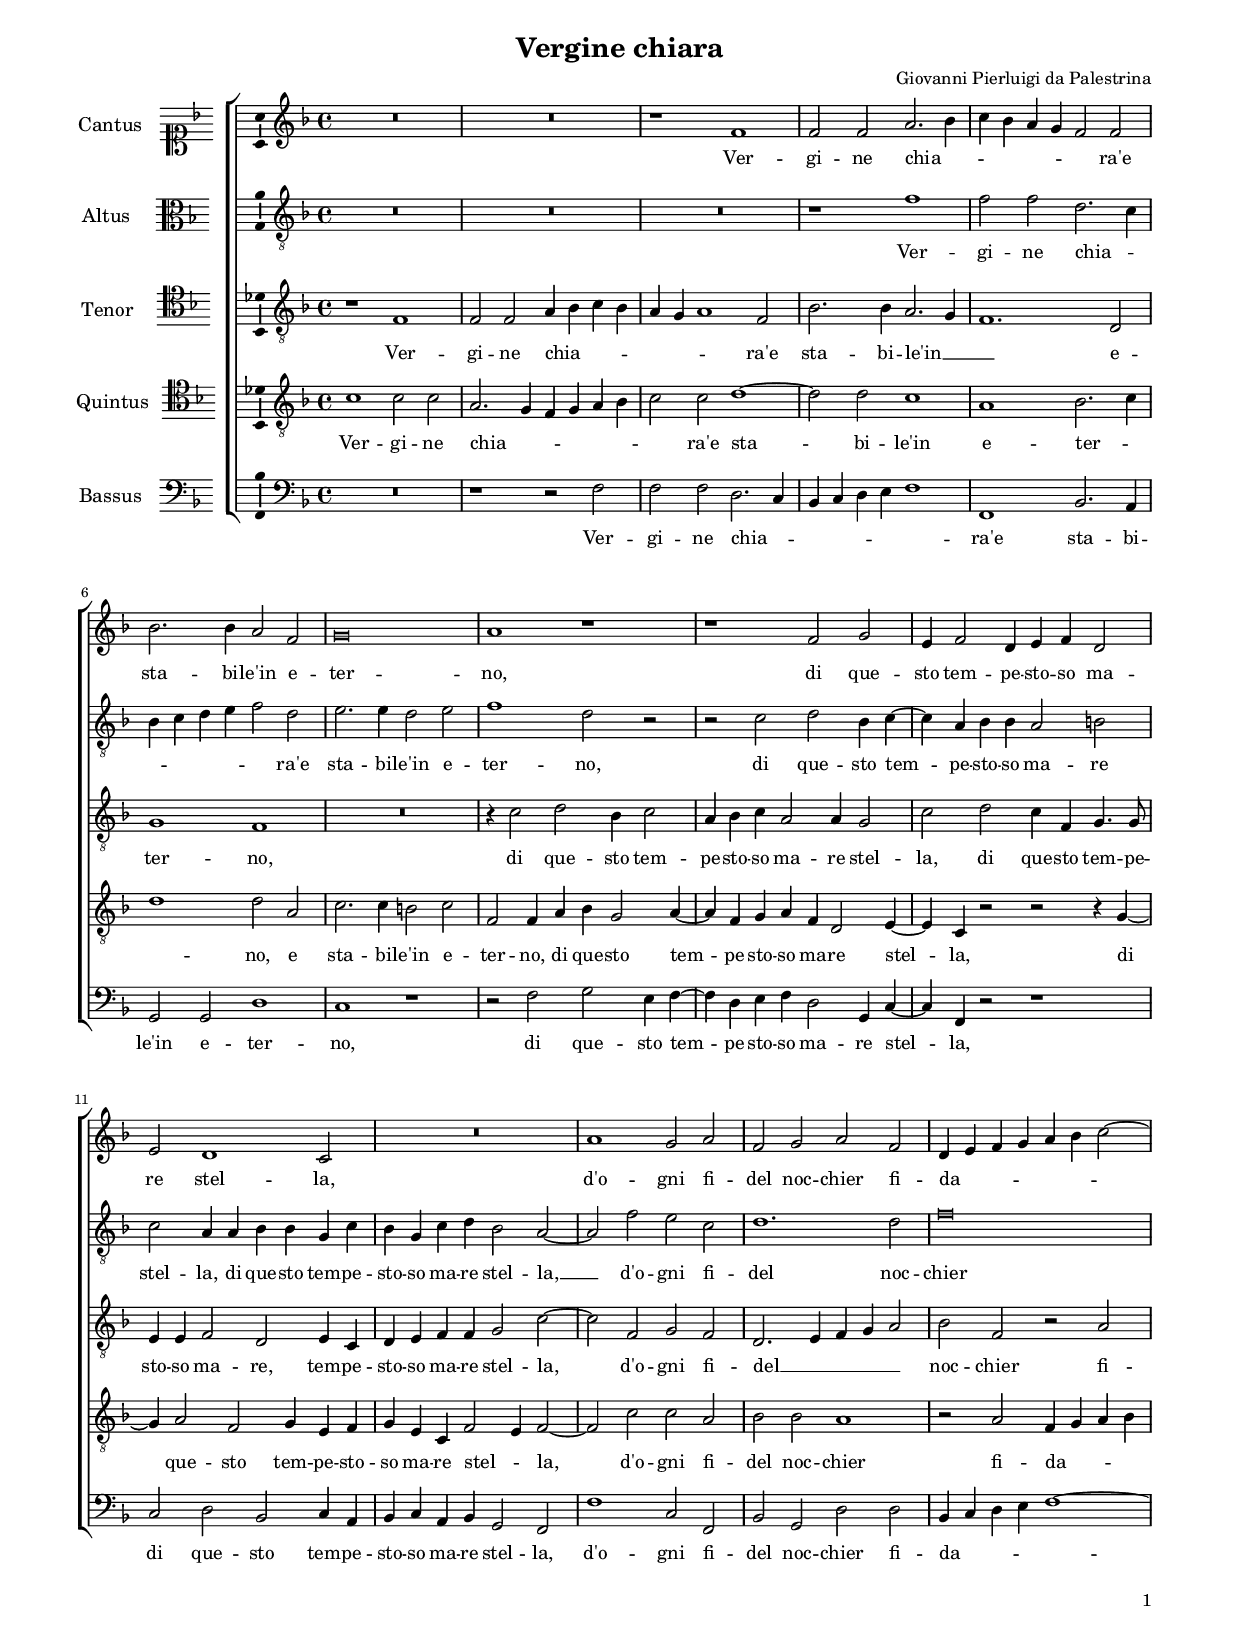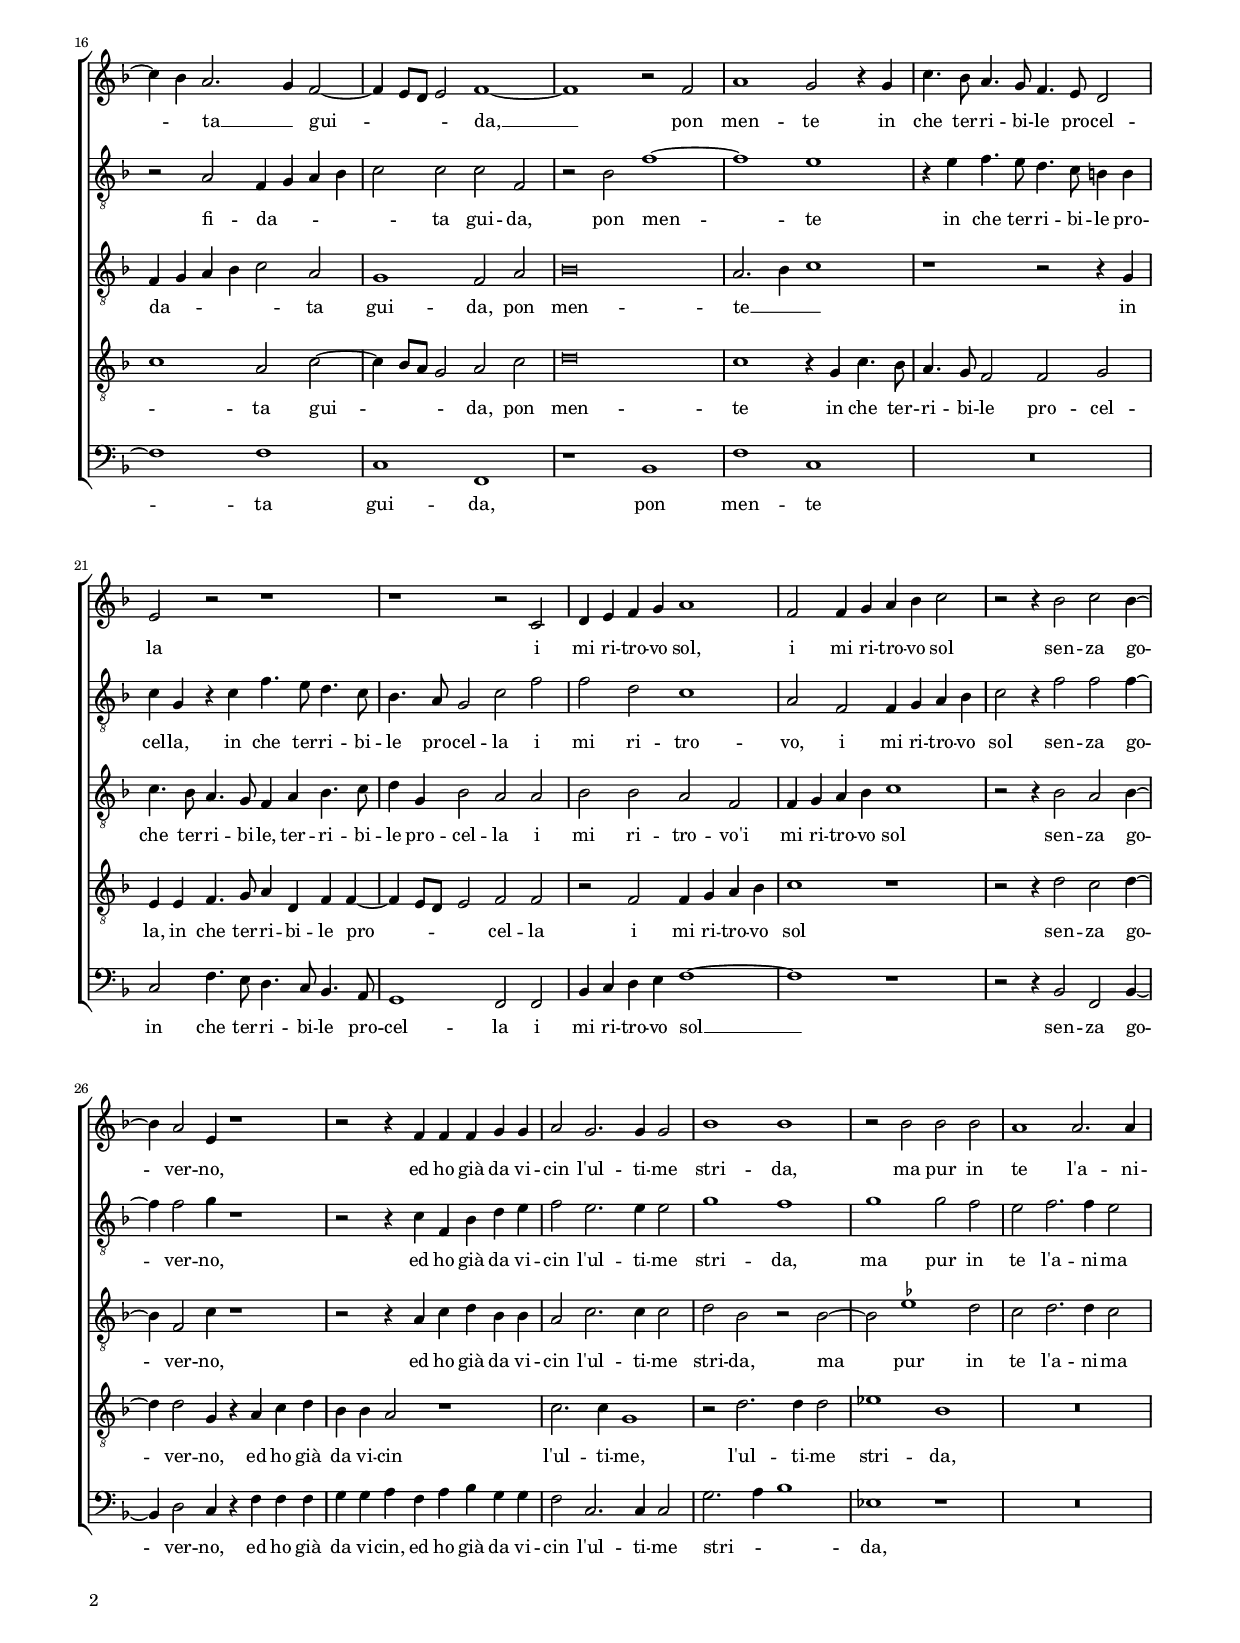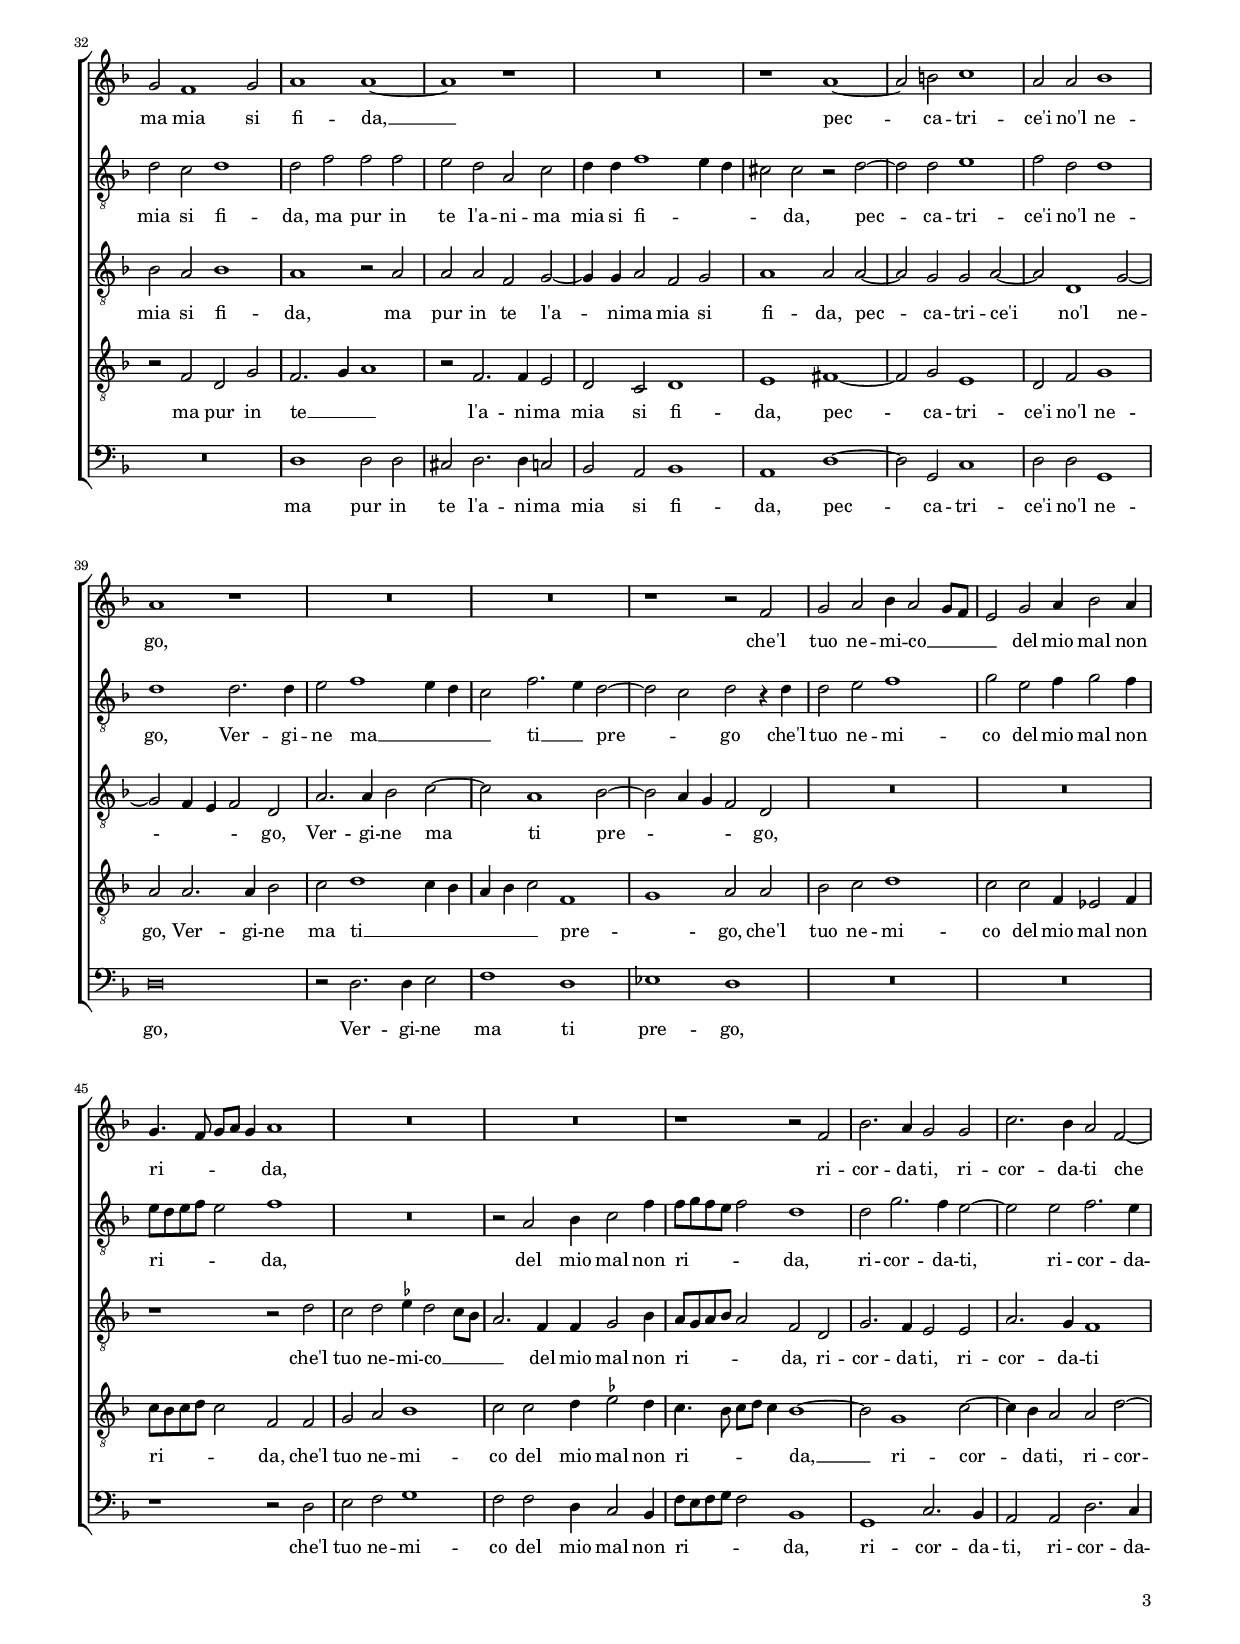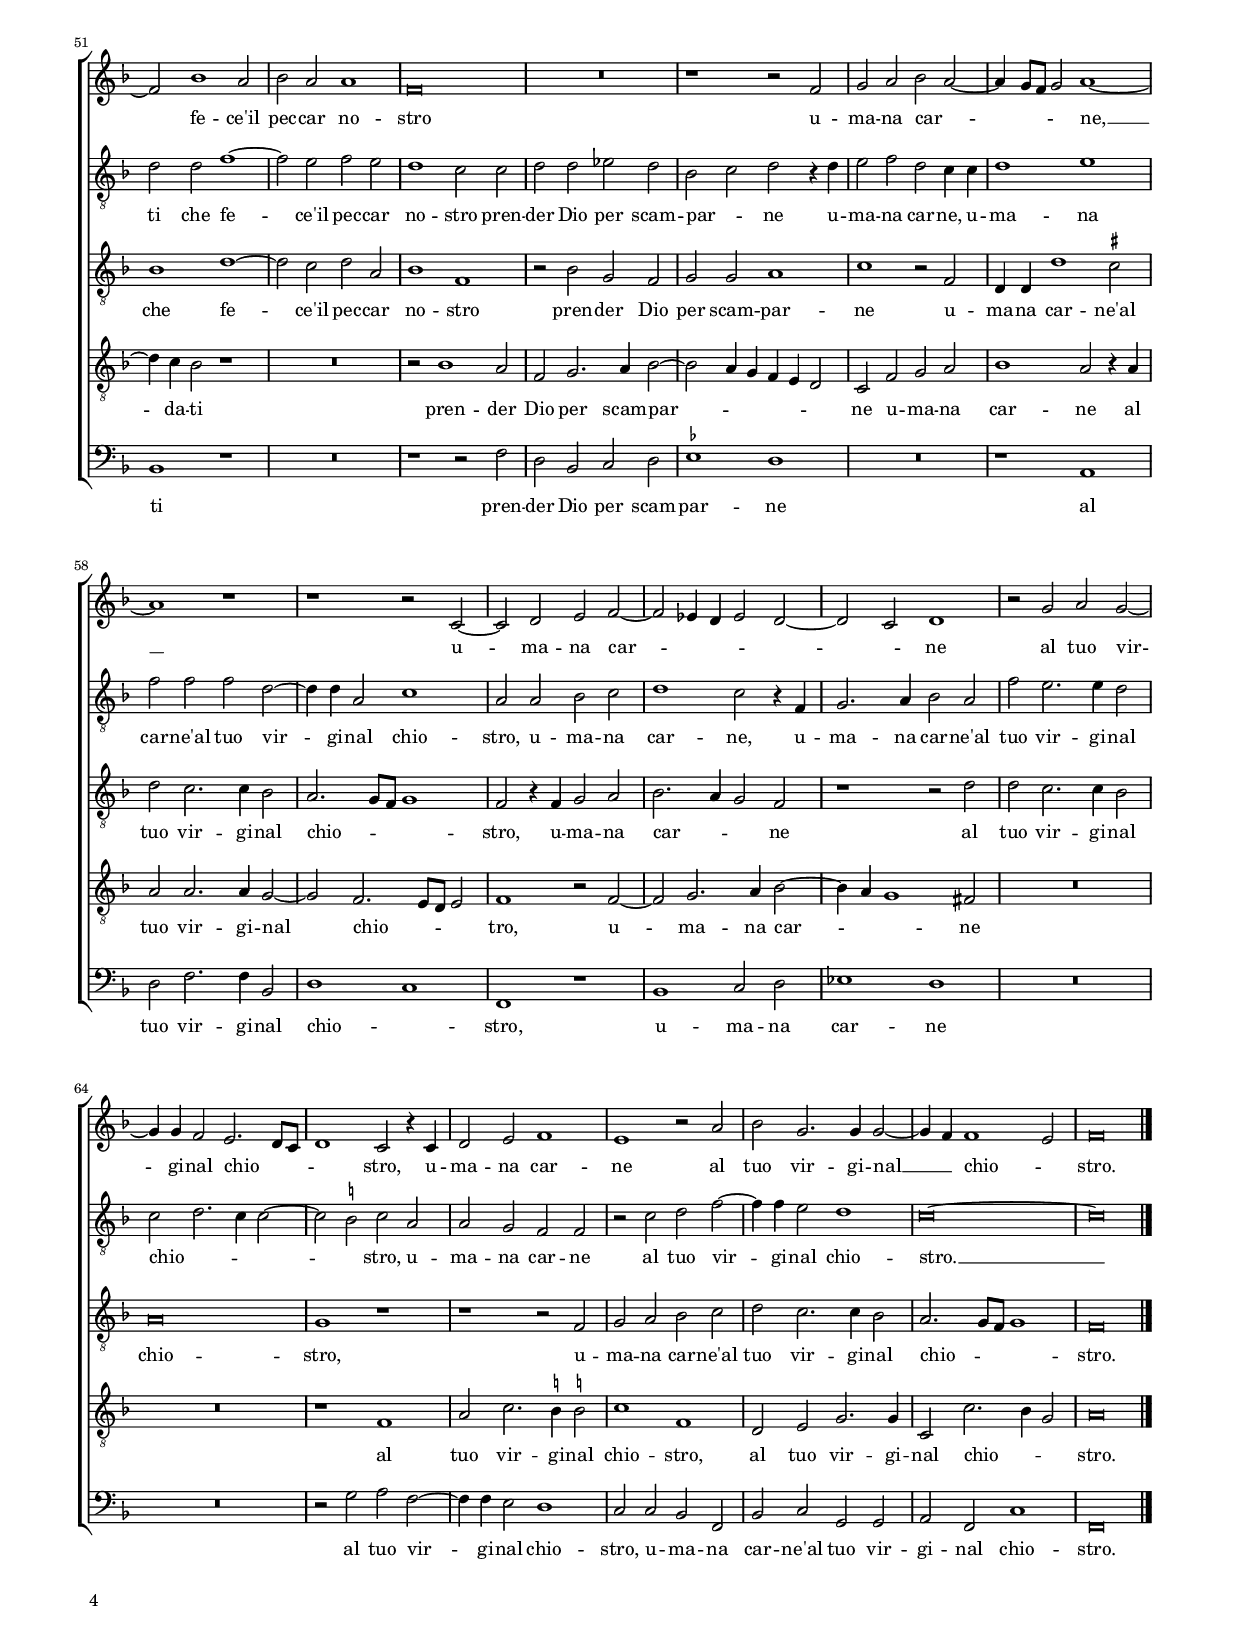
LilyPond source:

\header
{
  title="Vergine chiara"
  composer="Giovanni Pierluigi da Palestrina"
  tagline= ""
}

\version "2.22.2"
\language deutsch
#(set-global-staff-size 15)
% #(set-default-paper-size "letter")
#(ly:set-option 'point-and-click #f)




	ficta = { \once \set suggestAccidentals = ##t }

	forget = #(define-music-function (music) (ly:music?) #{
		\accidentalStyle forget
		$music
		\accidentalStyle default
		#})

	m = \melisma
	me = \melismaEnd
%	\mark \markup { \override #'(style . baroque) { \note  {\breve} #1 = \note {\breve.} #1 } }

   
\paper
	{
	top-margin = 1.8 \cm
	bottom-margin = 1.2 \cm
	left-margin = 1.5 \cm
	right-margin = 1.5 \cm
	ragged-bottom = ##f
	ragged-last-bottom = ##f
	print-page-number = ##f
	system-system-spacing = #'((basic-distance . 17) (minimum-distance . 14) (padding . 7) (strechability . 150))
    oddFooterMarkup=\markup   \fill-line { "" \fromproperty #'page:page-number-string }
    evenFooterMarkup=\markup  \fill-line { \fromproperty #'page:page-number-string "" }
    last-bottom-spacing = #'((basic-distance . 12) (minimum-distance . 7) (padding . 4))
	systems-per-page = 3
%   page-count = 3
%	min-systems-per-page = 3
%	print-all-headers = ##t
%	print-first-page-number = ##t
%	first-page-number = 1
	}

	
global = {
    % \set Staff.autoBeaming = ##f
	\key f \major
	\time 4/4 \set Score.measureLength = #(ly:make-moment 2/1)
    \set Score.tempoHideNote = ##t
    \tempo 2 = 90
    \skip 1*2*70 \bar "|."
	}
    

incipitcantus = \markup { \score {
	{
	\set Staff.instrumentName = \markup { \fontsize #1 "Cantus" }
	\key f \major
	\clef soprano
	s4 \bar ""
	}
	\layout  {
	raggedright = ##t
	indent = 1.6 \cm
	line-width = 2.5\cm
	\context { \Staff \remove Time_signature_engraver }
	\override Staff.Clef.Y-extent = #'(0 . 0)
	}} \hspace #1 }

      
incipitaltus = \markup { \score {
	{
	\set Staff.instrumentName = \markup { \fontsize #1 "Altus" }
	\key f \major
	\clef alto
	s4 \bar ""
	}
	\layout  {
	raggedright = ##t
	indent = 1.6 \cm
	line-width = 2.5\cm
	\context { \Staff \remove Time_signature_engraver }
	\override Staff.Clef.Y-extent = #'(0 . 0)
	}} \hspace #1 }


incipittenor = \markup { \score {
	{
	\set Staff.instrumentName = \markup { \fontsize #1 "Tenor" }
	\key f \major
	\clef tenor
	s4 \bar ""
	}
	\layout  {
	raggedright = ##t
	indent = 1.6 \cm
	line-width = 2.5\cm
	\context { \Staff \remove Time_signature_engraver }
	\override Staff.Clef.Y-extent = #'(0 . 0)
	}} \hspace #1 }
      
      
incipitquintus = \markup { \score {
	{
	\set Staff.instrumentName = \markup { \fontsize #1 "Quintus" }
	\key f \major
	\clef tenor
	s4 \bar ""
	}
	\layout  {
	raggedright = ##t
	indent = 1.6 \cm
	line-width = 2.5\cm
	\context { \Staff \remove Time_signature_engraver }
	\override Staff.Clef.Y-extent = #'(0 . 0)
	}} \hspace #1 }
      
      
incipitbassus = \markup { \score {
	{
	\set Staff.instrumentName = \markup { \fontsize #1 "Bassus" }
	\key f \major
	\clef bass
	s4 \bar ""
	}
	\layout  {
	raggedright = ##t
	indent = 1.6 \cm
	line-width = 2.5\cm
	\context { \Staff \remove Time_signature_engraver }
	\override Staff.Clef.Y-extent = #'(0 . 0)
	}} \hspace #1 }


cantus =  \relative c''
	{
	R\breve
	R\breve
	r1 f,
	f2 f a2. b4
%5
	c4 b a g f2 f |
	b2. b4 a2 f
	g\breve
	a1 r
	r1 f2 g
%10
	e4 f2 d4 e4 f d2 |
	e2 d1 c2
	R\breve
	a'1 g2 a
	f2 g a f
%15
	d4 e f g a b c2~ |
	c4 b a2. g4 f2~
	f4 e8 d e2 f1~
	f1 r2 f
	a1 g2 r4 g
%20
	c4. b8 a4. g8 f4. e8 d2 |
	e2 r r1
	r1 r2 c
	d4 e f g a1
	f2 f4 g a b c2
%25
	r2 r4 b2 c2 b4~ |
	b4 a2 e4 r1
	r2 r4 f f f g g
	a2 g2. g4 g2
	b1 b
%30
	r2 b b b |
	a1 a2. a4
	g2 f1 g2
	a1 a~
	a1 r
%35
	R\breve |
	r1 a~
	a2 h c1
	a2 a b1
	a1 r
%40
	R\breve |
	R\breve
	r1 r2 f
	g2 a b4 a2 g8 f
	e2 g a4 b2 a4
%45
	g4. f8 g8 a g4 a1 |
	R\breve
	R\breve
	r1 r2 f
	b2. a4 g2 g
%50
	c2. b4 a2 f~ |
	f2 b1 a2
	b2 a a1
	f\breve
	R\breve
%55
	r1 r2 f |
	g2 a b a~
	a4 g8 f g2 a1~
	a1 r
	r1 r2 c,~
%60
	c2 d e f~ |
	f2 es4 d es2 d~
	d2 c d1
	r2 g a g~
	g4 g f2 e2. d8 c
%65
	d1 c2 r4 c |
	d2 e f1
	e1 r2 a
	b2 g2. g4 g2~
	g4 f f1 e2
%70
	f\breve |
	}


altus =  \relative c'
	{
	R\breve
	R\breve
	R\breve
	r1 f
%5
	f2 f d2. c4 |
	b4 c d e f2 d
	e2. e4 d2 e
	f1 d2 r
	r2 c d b4 c~
%10
	c4 a b b a2 h |
	c2 a4 a b b g c
	b4 g c d b2 a~
	a2 f' e c
	d1. d2
%15
	f\breve |
	r2 a, f4 g a b
	c2 c c f,
	r2 b f'1~
	f1 e
%20
	r4 e f4. e8 d4. c8 h4 h |
	c4 g r c f4. e8 d4. c8
	b4. a8 g2 c f
	f2 d c1
	a2 f f4 g a b
%25
	c2 r4 f2 f2 f4~ |
	f4 f2 g4 r1
	r2 r4 c, f, b d e
	f2 e2. e4 e2
	g1 f
%30
	g1 g2 f |
	e2 f2. f4 e2
	d2 c d1
	d2 f f f
	e2 d a c
%35
	d4 d f1 e4 d |
	cis2 cis r d~
	d2 d e1
	f2 d d1
	d1 d2. d4
%40
	e2 f1 e4 d |
	c2 f2. e4 d2~
	d2 c d r4 d
	d2 e f1
	g2 e f4 g2 f4
%45
	e8 d e f e2 f1 |
	R\breve
	r2 a, b4 c2 f4
	f8 g f e f2 d1
	d2 g2. f4 e2~
%50
	e2 e f2. e4 |
	d2 d f1~
	f2 e f e
	d1 c2 c
	d2 d es d
%55
	b2 c d r4 d |
	e2 f d c4 c
	d1 e
	f2 f f d~
	d4 d a2 c1
%60
	a2 a b c |
	d1 c2 r4 f,
	g2. a4 b2 a
	f'2 e2. e4 d2
	c2 d2. c4 c2~
%65
	c2 \ficta h c a |
	a2 g f f
	r2 c' d f~
	f4 f e2 d1
	c\breve~
%70
	c\breve |
	}


tenor =  \relative c'
	{
	r1 f,
	f2 f a4 b c b
	a4 g a1 f2
	b2. b4 a2. g4
%5
	f1. d2 |
	g1 f
	R\breve
	r4 c'2 d2 b4 c2
	a4 b c a2 a4 g2
%10
	c2 d c4 f, g4. g8 |
	e4 e f2 d e4 c
	d4 e f f g2 c~
	c2 f, g f
	d2. e4 f g a2
%15
	b2 f r a |
	f4 g a b c2 a
	g1 f2 a
	b\breve
	a2. b4 c1
%20
	r1 r2 r4 g |
	c4. b8 a4. g8 f4 a b4. c8
	d4 g, b2 a a
	b2 b a f
	f4 g a b c1
%25
	r2 r4 b2 a2 b4~ |
	b4 f2 c'4 r1
	r2 r4 a c4 d b b
	a2 c2. c4 c2
	d2 b r b~
%30
	b2 \ficta es1 d2 |
	c2 d2. d4 c2
	b2 a b1
	a1 r2 a
	a2 a f g~
%35
	g4 g a2 f g |
	a1 a2 a~
	a2 g g a~
	a2 d,1 g2~
	g2 f4 e f2 d
%40
	a'2. a4 b2 c~ |
	c2 a1 b2~
	b2 a4 g f2 d
	R\breve
	R\breve
%45
	r1 r2 d' |
	c2 d \ficta es4 d2 c8 b
	a2. f4 f4 g2 b4
	a8 g a b a2 f d
	g2. f4 e2 e
%50
	a2. g4 f1 |
	b1 d~
	d2 c d a
	b1 f
	r2 b g f
%55
	g2 g a1 |
	c1 r2 f,
	d4 d d'1 \ficta cis2
	d2 c2. c4 b2
	a2. g8 f g1
%60
	f2 r4 f g2 a |
	b2. a4 g2 f
	r1 r2 d'
	d2 c2. c4 b2
	a\breve
%65
	g1 r |
	r1 r2 f
	g2 a b c
	d2 c2. c4 b2
	a2. g8 f g1
%70
	f\breve |
	}


quintus  =  \relative c'
	{
	c1 c2 c
	a2. g4 f g a b
	c2 c d1~
	d2 d c1
%5
	a1 b2. c4 |
	d1 d2 a
	c2. c4 h2 c
	f,2 f4 a b g2 a4~
	a4 f g a f d2 e4~
%10
	e4 c r2 r2 r4 g'~ |
	g4 a2 f2 g4 e f
	g4 e c f2 e4 f2~
	f2 c' c a
	b2 b a1
%15
	r2 a f4 g a b |
	c1 a2 c~
	c4 b8 a g2 a c
	d\breve
	c1 r4 g c4. b8
%20
	a4. g8 f2 f g |
	e4 e f4. g8 a4 d, f f~
	f4 e8 d e2 f f
	r2 f f4 g a b
	c1 r
%25
	r2 r4 d2 c2 d4~ |
	d4 d2 g,4 r4 a c d
	b4 b a2 r1
	c2. c4 g1
	r2 d'2. d4 d2
%30
	es1 b |
	R\breve
	r2 f d g
	f2. g4 a1
	r2 f2. f4 e2
%35
	d2 c d1 |
	e1 fis~
	fis2 g e1
	d2 f g1
	a2 a2. a4 b2
%40
	c2 d1 c4 b |
	a4 b c2 f,1
	g1 a2 a
	b2 c d1
	c2 c f,4 es2 f4
%45
	c'8 b c d c2 f, f |
	g2 a b1
	c2 c d4 \ficta es2 d4
	c4. b8 c8 d c4 b1~
	b2 g1 c2~
%50
	c4 b4 a2 a d~ |
	d4 c4 b2 r1
	R\breve
	r2 b1 a2
	f2 g2. a4 b2~
%55
	b2 a4 g f e d2 |
	c2 f g a
	b1 a2 r4 a
	a2 a2. a4 g2~
	g2 f2. e8 d e2
%60
	f1 r2 f~ |
	f2 g2. a4 b2~
	b4 a g1 fis2
	R\breve
	R\breve
%65
	r1 f |
	a2 c2. \ficta h4 \ficta h!2
	c1 f,
	d2 e g2. g4
	c,2 c'2. b4 g2
%70
	a\breve |
	}


bassus  =  \relative c
	{
	R\breve
	r1 r2 f
	f2 f d2. c4
	b4 c d e f1
%5
	f,1 b2. a4 |
	g2 g d'1
	c1 r
	r2 f g e4 f~
	f4 d e f d2 g,4 c~
%10
	c4 f, r2 r1 |
	c'2 d b c4 a
	b4 c a b g2 f
	f'1 c2 f,
	b2 g d' d
%15
	b4 c d e f1~ |
	f1 f
	c1 f,
	r1 b
	f'1 c
%20
	R\breve |
	c2 f4. e8 d4. c8 b4. a8
	g1 f2 f
	b4 c d e f1~
	f1 r
%25
	r2 r4 b,2 f2 b4~ |
	b4 d2 c4 r4 f f f
	g4 g a f a b g g
	f2 c2. c4 c2
	g'2. a4 b1
%30
	es,1 r |
	R\breve
	R\breve
	d1 d2 d
	cis2 d2. d4 c2
%35
	b2 a b1 |
	a1 d~
	d2 g, c1
	d2 d g,1
	d'\breve
%40
	r2 d2. d4 e2 |
	f1 d
	es1 d
	R\breve
	R\breve
%45
	r1 r2 d |
	e2 f g1
	f2 f d4 c2 b4
	f'8 e f g f2 b,1
	g1 c2. b4
%50
	a2 a d2. c4 |
	b1 r
	R\breve
	r1 r2 f'
	d2 b c d
%55
	\ficta es1 d |
	R\breve
	r1 a
	d2 f2. f4 b,2
	d1 c
%60
	f,1 r |
	b1 c2 d
	es1 d
	R\breve
	R\breve
%65
	r2 g a f~ |
	f4 f e2 d1
	c2 c b f
	b2 c g g
	a2 f c'1
%70
	f,\breve |
	}


lyricscantus = \lyricmode {
	Ver -- gi -- ne chia -- _ _ _ _ _ _ ra'e sta -- bi -- le'in e -- ter -- no,
    di que -- sto tem -- pe -- sto -- so ma -- re stel -- la,
    d'o -- gni fi -- del noc -- chier fi -- da -- _ _ _ _ _ _ _ ta __ _ gui -- _ _ _ da, __
    pon men -- te in che ter -- ri -- bi -- le pro -- cel -- la
    i mi ri -- tro -- vo sol,
    i mi ri -- tro -- vo sol sen -- za go -- ver -- no,
    ed ho già da vi -- cin l'ul -- ti -- me stri -- da,
    ma pur in te l'a -- ni -- ma mia si fi -- da, __
    pec -- ca -- tri -- ce'i no'l ne -- go,
    che'l tuo ne -- mi -- co __ _ _ _ del mio mal non ri -- _ _ _ _ da,
    ri -- cor -- da -- ti,
    ri -- cor -- da -- ti che fe -- ce'il pec -- car no -- stro
    u -- ma -- na car -- _ _ _ _ ne, __
    u -- ma -- na car -- _ _ _ _ _ ne
    al tuo vir -- gi --  nal chio -- _ _ _ stro,
    u -- ma -- na car -- ne
    al tuo vir -- gi -- nal __ _ chio -- _ stro.
	}


lyricsaltus = \lyricmode {
	Ver -- gi -- ne chia -- _ _ _ _ _ _ ra'e sta -- bi -- le'in e -- ter -- no,
    di que -- sto tem -- pe -- sto -- so ma -- re stel -- la,
    di que -- sto tem -- pe -- sto -- so ma -- re stel -- la, __
    d'o -- gni fi -- del noc -- chier fi -- da -- _ _ _ _ ta gui -- da,
    pon men -- te in che ter -- ri -- bi -- le pro -- cel -- la,
    in che ter -- ri -- bi -- le pro -- cel -- la
    i mi ri -- tro -- vo,
    i mi ri -- tro -- vo sol sen -- za go -- ver -- no,
    ed ho già da vi -- cin l'ul -- ti -- me stri -- da,
    ma pur in te l'a -- ni -- ma mia si fi -- da,
    ma pur in te l'a -- ni -- ma mia si fi -- _ _ _ da,
    pec -- ca -- tri -- ce'i no'l ne -- go,
    Ver -- gi -- ne ma __ _ _ _ ti __ _ pre -- _ go
    che'l tuo ne -- mi -- co del mio mal non ri -- _ _ _ _ da,
    del mio mal non ri -- _ _ _ _ da,
    ri -- cor -- da -- ti,
    ri -- cor -- da -- ti che fe -- ce'il pec -- car no -- stro
    pren -- der Dio per scam -- par -- _ ne
    u -- ma -- na car -- ne,
    u -- ma -- na car -- ne'al tuo vir -- gi --  nal chio -- stro,
    u -- ma -- na car -- ne,
    u -- ma -- na car -- ne'al tuo vir -- gi -- nal chio -- _ _ _ _ stro,
    u -- ma -- na car -- ne al tuo vir -- gi -- nal chio -- stro. __
	}


lyricstenor = \lyricmode {
	Ver -- gi -- ne chia -- _ _ _ _ _ _ ra'e sta -- bi -- le'in __ _ _ e -- ter -- no,
    di que -- sto tem -- pe -- sto -- so ma -- re stel -- la,
    di que -- sto tem -- pe -- sto -- so ma -- re,
    tem -- pe -- sto -- so ma -- re stel -- la,
    d'o -- gni fi -- del __ _ _ _ _ noc -- chier fi -- da -- _ _ _ _ ta gui -- da,
    pon men -- te __ _ _ in che ter -- ri -- bi -- le,
    ter -- ri -- bi -- le pro -- cel -- la
    i mi ri -- tro -- vo'i
    mi ri -- tro -- vo sol sen -- za go -- ver -- no,
    ed ho già da vi -- cin l'ul -- ti -- me stri -- da,
    ma pur in te l'a -- ni -- ma mia si fi -- da,
    ma pur in te l'a -- ni -- ma mia si fi -- da,
    pec -- ca -- tri -- ce'i no'l ne -- _ _ _ go,
    Ver -- gi -- ne ma ti pre -- _ _ _ go,
    che'l tuo ne -- mi -- co __ _ _ _ del mio mal non ri -- _ _ _ _ da,
    ri -- cor -- da -- ti,
    ri -- cor -- da -- ti che fe -- ce'il pec -- car no -- stro
    pren -- der Dio per scam -- par -- ne
    u -- ma -- na car -- ne'al tuo vir -- gi --  nal chio -- _ _ _ stro,
    u -- ma -- na car -- _ _ ne al tuo vir -- gi -- nal chio -- stro,
    u -- ma -- na car -- ne'al tuo vir -- gi --  nal chio -- _ _ _ stro.
	}


lyricsquintus = \lyricmode {
	Ver -- gi -- ne chia -- _ _ _ _ _ _ ra'e sta -- bi -- le'in e -- ter -- _ _ no,
    e sta -- bi -- le'in e -- ter -- no,
    di que -- sto tem -- pe -- sto -- so ma -- re stel -- la,
    di que -- sto tem -- pe -- sto -- so ma -- re stel -- _ la,
    d'o -- gni fi -- del noc -- chier fi -- da -- _ _ _ _ ta gui -- _ _ _ da,
    pon men -- te in che ter -- ri -- bi -- le pro -- cel -- la,
    in che ter -- ri -- bi -- le pro -- _ _ _ cel -- la
    i mi ri -- tro -- vo sol sen -- za go -- ver -- no,
    ed ho già da vi -- cin l'ul -- ti -- me,
    l'ul -- ti -- me stri -- da,
    ma pur in te __ _ _ l'a -- ni -- ma mia si fi -- da,
    pec -- ca -- tri -- ce'i no'l ne -- go,
    Ver -- gi -- ne ma ti __ _ _ _ _ _ pre -- _ go,
    che'l tuo ne -- mi -- co del mio mal non ri -- _ _ _ _ da,
    che'l tuo ne -- mi -- co del mio mal non ri -- _ _ _ _ da, __
    ri -- cor -- da -- ti,
    ri -- cor -- da -- ti
    pren -- der Dio per scam -- par -- _ _ _ _ _ ne
    u -- ma -- na car -- ne
    al tuo vir -- gi --  nal chio -- _ _ _ tro,
    u -- ma -- na car -- _ _ ne
    al tuo vir -- gi -- nal chio -- stro,
    al tuo vir -- gi -- nal chio -- _ _ stro.
	}


lyricsbassus = \lyricmode {
	Ver -- gi -- ne chia -- _ _ _ _ _ _ ra'e sta -- bi -- le'in e -- ter -- no,
    di que -- sto tem -- pe -- sto -- so ma -- re stel -- la,
    di que -- sto tem -- pe -- sto -- so ma -- re stel -- la,
    d'o -- gni fi -- del noc -- chier fi -- da -- _ _ _ _ ta gui -- da,
    pon men -- te in che ter -- ri -- bi -- le pro -- cel -- la
    i mi ri -- tro -- vo sol __ sen -- za go -- ver -- no,
    ed ho già da vi -- cin,
    ed ho già da vi -- cin l'ul -- ti -- me stri -- _ _ da,
    ma pur in te l'a -- ni -- ma mia si fi -- da,
    pec -- ca -- tri -- ce'i no'l ne -- go,
    Ver -- gi -- ne ma ti pre -- go,
    che'l tuo ne -- mi -- co del mio mal non ri -- _ _ _ _ da,
    ri -- cor -- da -- ti,
    ri -- cor -- da -- ti
    pren -- der Dio per scam -- par -- ne
    al tuo vir -- gi --  nal chio -- _ stro, 
    u -- ma -- na car -- ne
    al tuo vir -- gi -- nal chio -- stro,
    u -- ma -- na car -- ne'al tuo vir -- gi -- nal chio -- stro.
	}


\score
{  
    % \transpose {
	\new ChoirStaff \with { \override StaffGrouper.staff-staff-spacing.basic-distance = #12 }
	<<

	\new Staff << \global
	\new Voice="v1" {
		\set Staff.instrumentName=\incipitcantus
%		\set Staff.instrumentName= "S"
		\set Staff.midiInstrument = "reed organ"
		\clef violin
		\cantus }
	\new Lyrics \lyricsto "v1" {\lyricscantus }
	>>


	\new Staff << \global
	\new Voice="v2" {
		\set Staff.instrumentName=\incipitaltus
%		\set Staff.instrumentName= "A"
		\set Staff.midiInstrument = "reed organ"
        \clef "G_8" % violin
		\altus}
	\new Lyrics \lyricsto "v2" {\lyricsaltus }
	>>


	\new Staff << \global
	\new Voice="v3" {
		\set Staff.instrumentName=\incipittenor
%		\set Staff.instrumentName= "T"
		\set Staff.midiInstrument = "reed organ"
		\clef "G_8"
		\tenor }
	\new Lyrics \lyricsto "v3" {\lyricstenor }
	>>


	\new Staff << \global
	\new Voice="v5" {
		\set Staff.instrumentName=\incipitquintus
%		\set Staff.instrumentName= "Q"
		\set Staff.midiInstrument = "reed organ"
		\clef "G_8"
		\quintus}
	\new Lyrics \lyricsto "v5" {\lyricsquintus }
	>>


	\new Staff << \global
	\new Voice="v4" {
		\set Staff.instrumentName=\incipitbassus
%		\set Staff.instrumentName= "B"
		\set Staff.midiInstrument = "reed organ"
		\clef bass 
		\bassus }
	\new Lyrics \lyricsto "v4" {\lyricsbassus}
	>>

	>>
	% } % transpose

	\layout
	{
	indent = 2.5\cm
	\context { \Lyrics \override VerticalAxisGroup.nonstaff-relatedstaff-spacing.padding = #1.4 }
%	\context { \Lyrics \override LyricText.font-size = #1 }
	\context { \Staff \override TimeSignature.break-visibility = #end-of-line-invisible }
	\context { \Staff \consists "Ambitus_engraver" }
%   \context { \Staff \consists "Custos_engraver" }
%   \context { \Staff \override Custos.style = #'mensural }
%	\context { \Voice \override Slur.transparent = ##t }
	\context { \Score \override BarNumber.padding = #2 }
	\context { \Voice \override NoteHead.style = #'baroque }
	}

\midi
	{
    	
	}

}


% EOF
